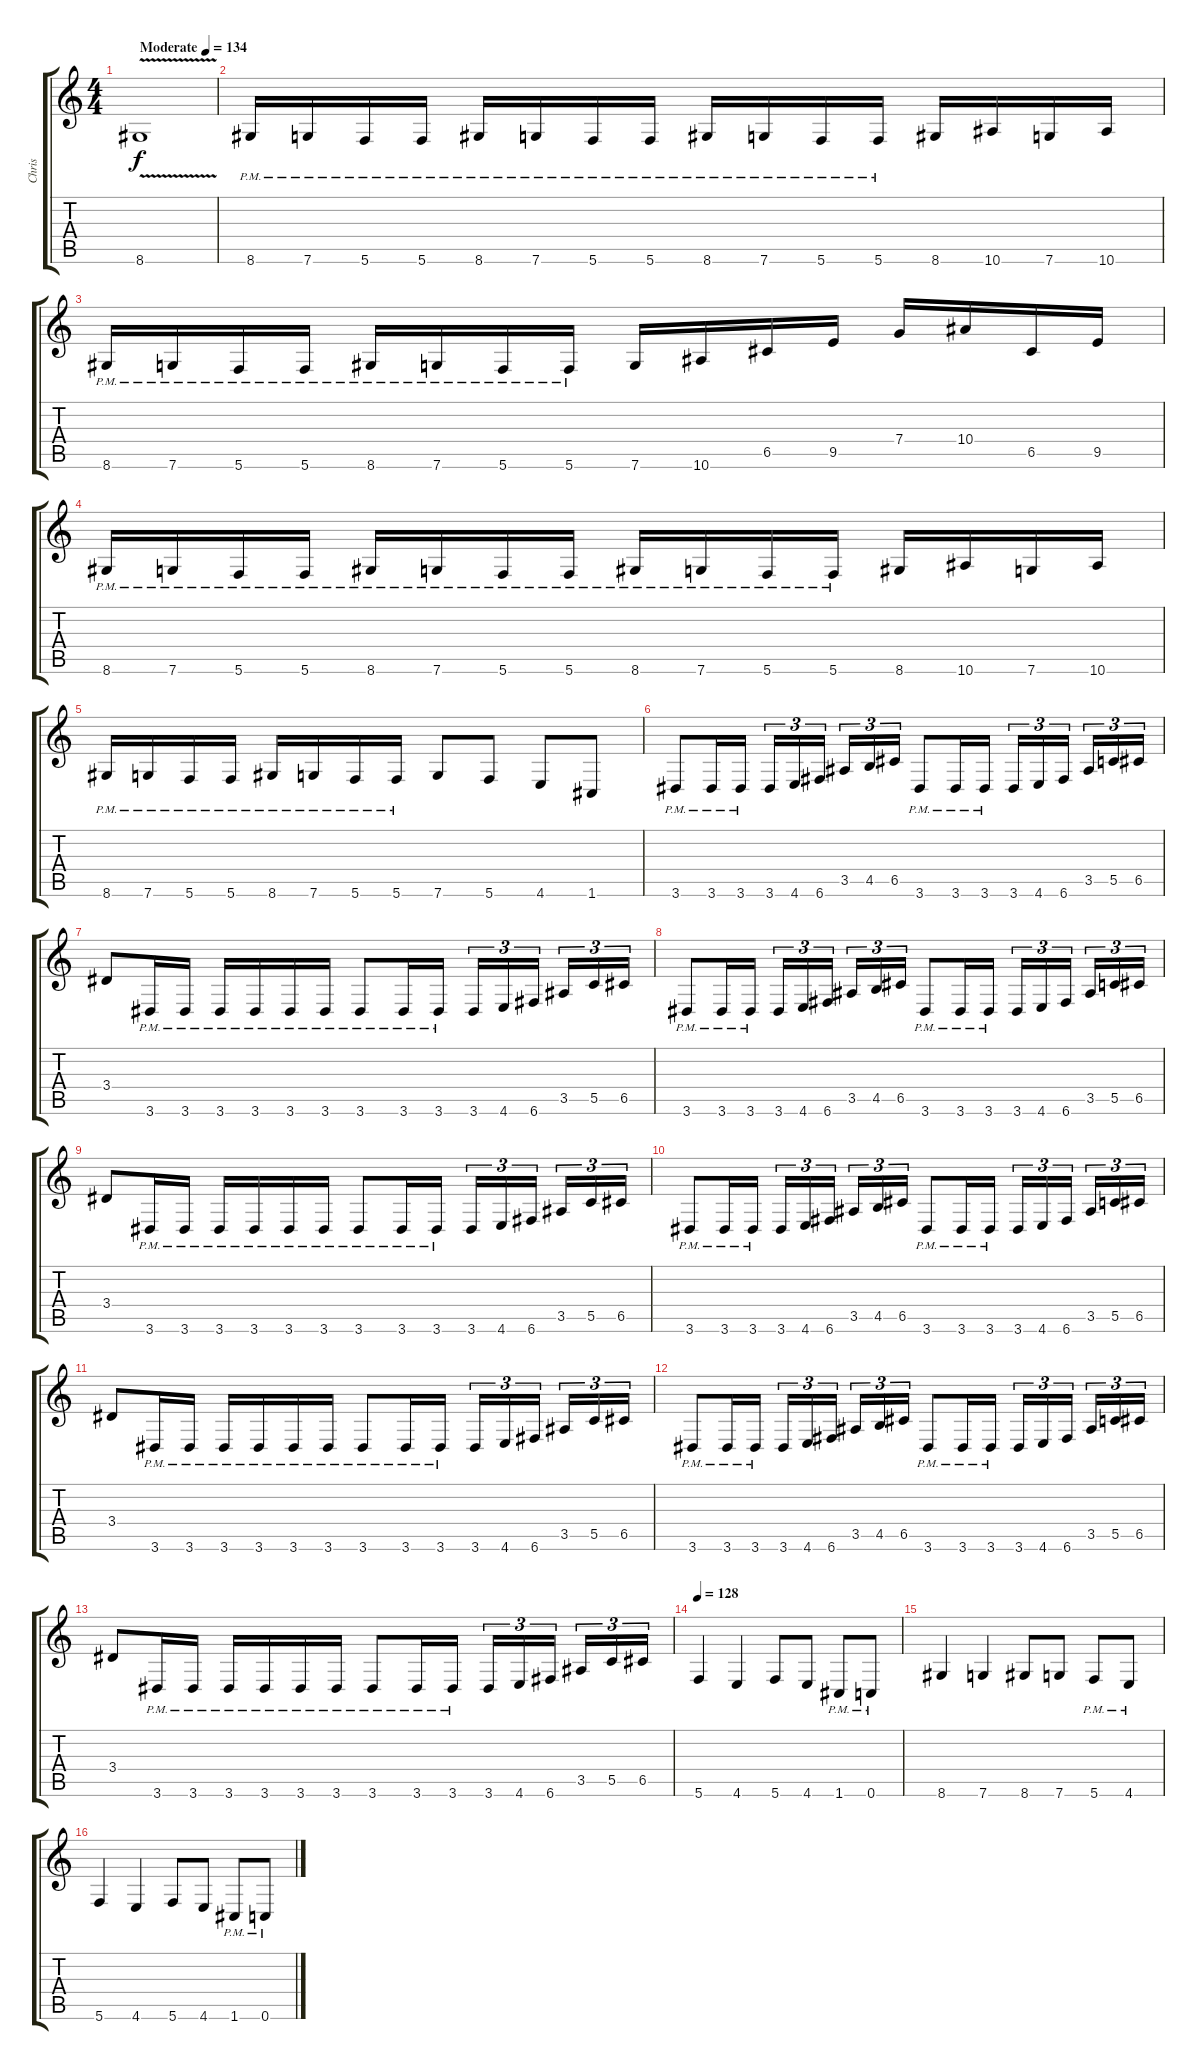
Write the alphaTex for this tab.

\track ("Chris" "Chris") {instrument distortionguitar}
\staff {score tabs}
\tuning (D4 A3 F3 C3 G2 C2) {hide}
\ts (4 4)
\tempo (134 "Moderate")
\clef g2
\ks c
8.6{v}.1{dy f instrument distortionguitar} |
8.6{pm}.16 7.6{pm}.16 5.6{pm}.16 5.6{pm}.16 8.6{pm}.16 7.6{pm}.16 5.6{pm}.16 5.6{pm}.16 8.6{pm}.16 7.6{pm}.16 5.6{pm}.16 5.6{pm}.16 8.6.16 10.6.16 7.6.16 10.6.16 |
8.6{pm}.16 7.6{pm}.16 5.6{pm}.16 5.6{pm}.16 8.6{pm}.16 7.6{pm}.16 5.6{pm}.16 5.6{pm}.16 7.6.16 10.6.16 6.5.16 9.5.16 7.4.16 10.4.16 6.5.16 9.5.16 |
8.6{pm}.16 7.6{pm}.16 5.6{pm}.16 5.6{pm}.16 8.6{pm}.16 7.6{pm}.16 5.6{pm}.16 5.6{pm}.16 8.6{pm}.16 7.6{pm}.16 5.6{pm}.16 5.6{pm}.16 8.6.16 10.6.16 7.6.16 10.6.16 |
8.6{pm}.16 7.6{pm}.16 5.6{pm}.16 5.6{pm}.16 8.6{pm}.16 7.6{pm}.16 5.6{pm}.16 5.6{pm}.16 7.6.8 5.6.8 4.6.8 1.6.8 |
3.6{pm}.8 3.6{pm}.16 3.6{pm}.16 3.6.16{tu (3 2)} 4.6.16{tu (3 2)} 6.6.16{tu (3 2) beam splitsecondary} 3.5.16{tu (3 2)} 4.5.16{tu (3 2)} 6.5.16{tu (3 2)} 3.6{pm}.8 3.6{pm}.16 3.6{pm}.16 3.6.16{tu (3 2)} 4.6.16{tu (3 2)} 6.6.16{tu (3 2) beam splitsecondary} 3.5.16{tu (3 2)} 5.5.16{tu (3 2)} 6.5.16{tu (3 2)} |
3.4.8 3.6{pm}.16 3.6{pm}.16 3.6{pm}.16 3.6{pm}.16 3.6{pm}.16 3.6{pm}.16 3.6{pm}.8 3.6{pm}.16 3.6{pm}.16 3.6.16{tu (3 2)} 4.6.16{tu (3 2)} 6.6.16{tu (3 2) beam splitsecondary} 3.5.16{tu (3 2)} 5.5.16{tu (3 2)} 6.5.16{tu (3 2)} |
3.6{pm}.8 3.6{pm}.16 3.6{pm}.16 3.6.16{tu (3 2)} 4.6.16{tu (3 2)} 6.6.16{tu (3 2) beam splitsecondary} 3.5.16{tu (3 2)} 4.5.16{tu (3 2)} 6.5.16{tu (3 2)} 3.6{pm}.8 3.6{pm}.16 3.6{pm}.16 3.6.16{tu (3 2)} 4.6.16{tu (3 2)} 6.6.16{tu (3 2) beam splitsecondary} 3.5.16{tu (3 2)} 5.5.16{tu (3 2)} 6.5.16{tu (3 2)} |
3.4.8 3.6{pm}.16 3.6{pm}.16 3.6{pm}.16 3.6{pm}.16 3.6{pm}.16 3.6{pm}.16 3.6{pm}.8 3.6{pm}.16 3.6{pm}.16 3.6.16{tu (3 2)} 4.6.16{tu (3 2)} 6.6.16{tu (3 2) beam splitsecondary} 3.5.16{tu (3 2)} 5.5.16{tu (3 2)} 6.5.16{tu (3 2)} |
3.6{pm}.8 3.6{pm}.16 3.6{pm}.16 3.6.16{tu (3 2)} 4.6.16{tu (3 2)} 6.6.16{tu (3 2) beam splitsecondary} 3.5.16{tu (3 2)} 4.5.16{tu (3 2)} 6.5.16{tu (3 2)} 3.6{pm}.8 3.6{pm}.16 3.6{pm}.16 3.6.16{tu (3 2)} 4.6.16{tu (3 2)} 6.6.16{tu (3 2) beam splitsecondary} 3.5.16{tu (3 2)} 5.5.16{tu (3 2)} 6.5.16{tu (3 2)} |
3.4.8 3.6{pm}.16 3.6{pm}.16 3.6{pm}.16 3.6{pm}.16 3.6{pm}.16 3.6{pm}.16 3.6{pm}.8 3.6{pm}.16 3.6{pm}.16 3.6.16{tu (3 2)} 4.6.16{tu (3 2)} 6.6.16{tu (3 2) beam splitsecondary} 3.5.16{tu (3 2)} 5.5.16{tu (3 2)} 6.5.16{tu (3 2)} |
3.6{pm}.8 3.6{pm}.16 3.6{pm}.16 3.6.16{tu (3 2)} 4.6.16{tu (3 2)} 6.6.16{tu (3 2) beam splitsecondary} 3.5.16{tu (3 2)} 4.5.16{tu (3 2)} 6.5.16{tu (3 2)} 3.6{pm}.8 3.6{pm}.16 3.6{pm}.16 3.6.16{tu (3 2)} 4.6.16{tu (3 2)} 6.6.16{tu (3 2) beam splitsecondary} 3.5.16{tu (3 2)} 5.5.16{tu (3 2)} 6.5.16{tu (3 2)} |
3.4.8 3.6{pm}.16 3.6{pm}.16 3.6{pm}.16 3.6{pm}.16 3.6{pm}.16 3.6{pm}.16 3.6{pm}.8 3.6{pm}.16 3.6{pm}.16 3.6.16{tu (3 2)} 4.6.16{tu (3 2)} 6.6.16{tu (3 2) beam splitsecondary} 3.5.16{tu (3 2)} 5.5.16{tu (3 2)} 6.5.16{tu (3 2)} |
\tempo 128
5.6.4 4.6.4 5.6.8 4.6.8 1.6{pm}.8 0.6{pm}.8 |
8.6.4 7.6.4 8.6.8 7.6.8 5.6{pm}.8 4.6{pm}.8 |
5.6.4 4.6.4 5.6.8 4.6.8 1.6{pm}.8 0.6{pm}.8
